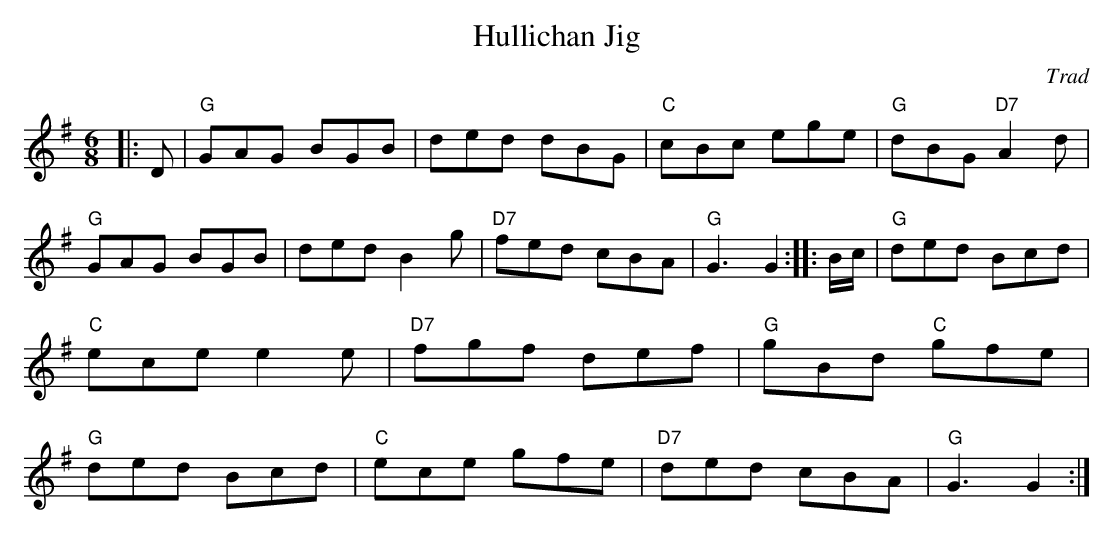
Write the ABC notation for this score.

X:1
T:Hullichan Jig
C:Trad
M:6/8
L:1/8
E:12
K:G
|:D|"G"GAG BGB|ded dBG|"C"cBc ege|"G"dBG "D7"A2 d|\
"G"GAG BGB|ded B2 g|"D7"fed cBA|"G"G3 G2::\
B/2c/2|"G"ded Bcd|"C"ece e2 e|"D7"fgf def|"G"gBd "C"gfe|\
"G"ded Bcd|"C"ece gfe|"D7"ded cBA|"G"G3 G2:|**
